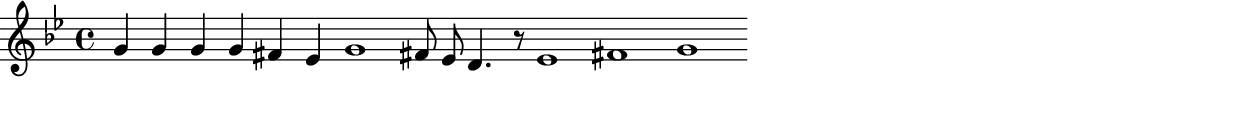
%% Generated by lilypond-book.py
%% Options: [exampleindent=10.16\mm,indent=0\mm,line-width=160\mm,quote]
\include "lilypond-book-preamble.ly"


% ****************************************************************
% Start cut-&-pastable-section
% ****************************************************************



\paper {
  indent = 0\mm
  line-width = 160\mm
  % offset the left padding, also add 1mm as lilypond creates cropped
  % images with a little space on the right
  line-width = #(- line-width (* mm  3.000000) (* mm 1))
  line-width = 160\mm - 2.0 * 10.16\mm
  % offset the left padding, also add 1mm as lilypond creates cropped
  % images with a little space on the right
  line-width = #(- line-width (* mm  3.000000) (* mm 1))
}

\layout {
  
}





% ****************************************************************
% ly snippet:
% ****************************************************************
\sourcefilename "arabic-improvisation.ly"
\sourcefileline 0
%% DO NOT EDIT this file manually; it is automatically
%% generated from LSR http://lsr.dsi.unimi.it
%% Make any changes in LSR itself, or in Documentation/snippets/new/ ,
%% and then run scripts/auxiliar/makelsr.py
%%
%% This file is in the public domain.
\version "2.17.6"

\header {
%% Translation of GIT committish: 56145dfed8f19bb34459d5b40cab388776d2ec49
  texidoces = "
Para las improvisaciones o @emph{taqasim} que son libres durante unos
momentos, se puede omitir la indicación de compás y se puede usar
@code{\cadenzaOn}.  Podría ser necesario ajustar el estilo de
alteraciones accidentales, porque la ausencia de líneas divisorias
hará que la alteración aparezca una sola vez.  He aquí un ejemplo de
cómo podría ser el comienzo de una improvisación @emph{hijaz}:

"
  doctitlees = "Improvisación de música árabe"

%% Translation of GIT committish: 0a868be38a775ecb1ef935b079000cebbc64de40
  texidocde = "
Bei Improvisation oder @emph{taqasim}, die zeitlich frei gespielt
werden, kann die Taktart ausgelassen werden und @code{\cadenzaOn}
kann eingesetzt werden.  Es kann nötig sein, den Versetzungszeichenstil
anzupassen, weil sonst die Versetzungszeichen nur einmal ausgegeben
werden, da keine Taktlinien gesetzt sind.  Hier ein Beispiel, wie
der Beginn einer @emph{hijaz}-Improvisation aussehen könnte:

"

  doctitlede = "Arabische Improvisation"

%% Translation of GIT committish: 64d521c30b929ac9be37823df577b8f02c8cf0ee
  texidocfr = "
Lorsque les improvisations ou @emph{taqasim} sont temporairement libres,
la métrique peut ne pas apparaître, auquel cas on utilisera un
@code{\\cadenzaOn}.  Les altérations accidentelles devront alors être
répétées en raison de l'absence de barre de mesure.  Voici comment
pourrait débuter une improvisation de @emph{hijaz}.

"
  doctitlefr = "Improvisation en musique arabe"

  lsrtags = "world-music"

  texidoc = "
For improvisations or taqasim which are temporarily free, the time
signature can be omitted and @code{\\cadenzaOn} can be used.  Adjusting
the accidental style might be required, since the absence of bar lines
will cause the accidental to be marked only once.  Here is an example
of what could be the start of a hijaz improvisation:

"
  doctitle = "Arabic improvisation"
} % begin verbatim


\include "arabic.ly"

\relative sol' {
  \key re \kurd
  \accidentalStyle forget
  \cadenzaOn
  sol4 sol sol sol fad mib sol1 fad8 mib re4. r8 mib1 fad sol
}



% ****************************************************************
% end ly snippet
% ****************************************************************
